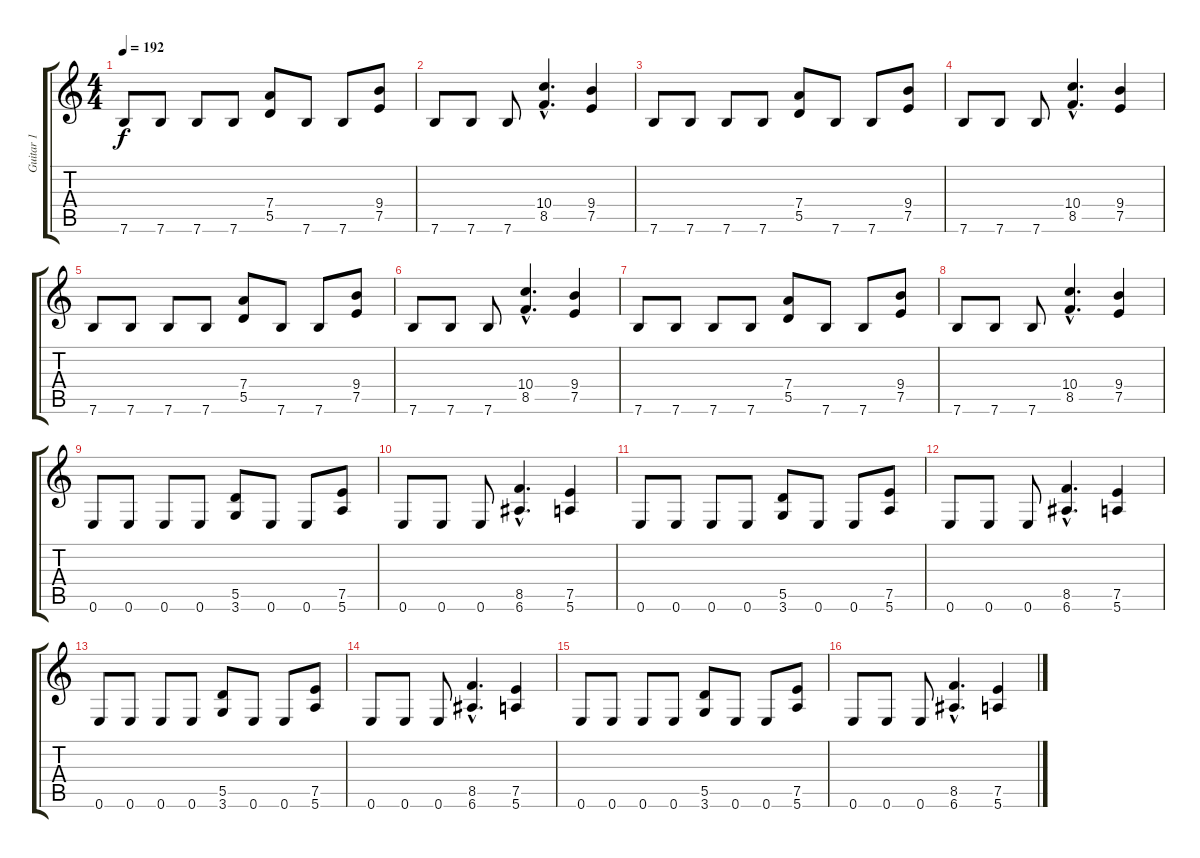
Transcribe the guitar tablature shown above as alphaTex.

\track ("Guitar 1" "Guitar 1") {instrument overdrivenguitar}
\staff {score tabs}
\tuning (E4 B3 G3 D3 A2 E2) {hide}
\ts (4 4)
\tempo 192
\clef g2
\ks c
7.6.8{dy f} 7.6.8 7.6.8 7.6.8 (7.4 5.5).8 7.6.8 7.6.8 (9.4 7.5).8 |
7.6.8 7.6.8 7.6.8 (10.4{hac} 8.5{hac}).4{d} (9.4 7.5).4 |
7.6.8 7.6.8 7.6.8 7.6.8 (7.4 5.5).8 7.6.8 7.6.8 (9.4 7.5).8 |
7.6.8 7.6.8 7.6.8 (10.4{hac} 8.5{hac}).4{d} (9.4 7.5).4 |
7.6.8 7.6.8 7.6.8 7.6.8 (7.4 5.5).8 7.6.8 7.6.8 (9.4 7.5).8 |
7.6.8 7.6.8 7.6.8 (10.4{hac} 8.5{hac}).4{d} (9.4 7.5).4 |
7.6.8 7.6.8 7.6.8 7.6.8 (7.4 5.5).8 7.6.8 7.6.8 (9.4 7.5).8 |
7.6.8 7.6.8 7.6.8 (10.4{hac} 8.5{hac}).4{d} (9.4 7.5).4 |
0.6.8 0.6.8 0.6.8 0.6.8 (5.5 3.6).8 0.6.8 0.6.8 (7.5 5.6).8 |
0.6.8 0.6.8 0.6.8 (8.5{hac} 6.6{hac}).4{d} (7.5 5.6).4 |
0.6.8 0.6.8 0.6.8 0.6.8 (5.5 3.6).8 0.6.8 0.6.8 (7.5 5.6).8 |
0.6.8 0.6.8 0.6.8 (8.5{hac} 6.6{hac}).4{d} (7.5 5.6).4 |
0.6.8 0.6.8 0.6.8 0.6.8 (5.5 3.6).8 0.6.8 0.6.8 (7.5 5.6).8 |
0.6.8 0.6.8 0.6.8 (8.5{hac} 6.6{hac}).4{d} (7.5 5.6).4 |
0.6.8 0.6.8 0.6.8 0.6.8 (5.5 3.6).8 0.6.8 0.6.8 (7.5 5.6).8 |
0.6.8 0.6.8 0.6.8 (8.5{hac} 6.6{hac}).4{d} (7.5 5.6).4
